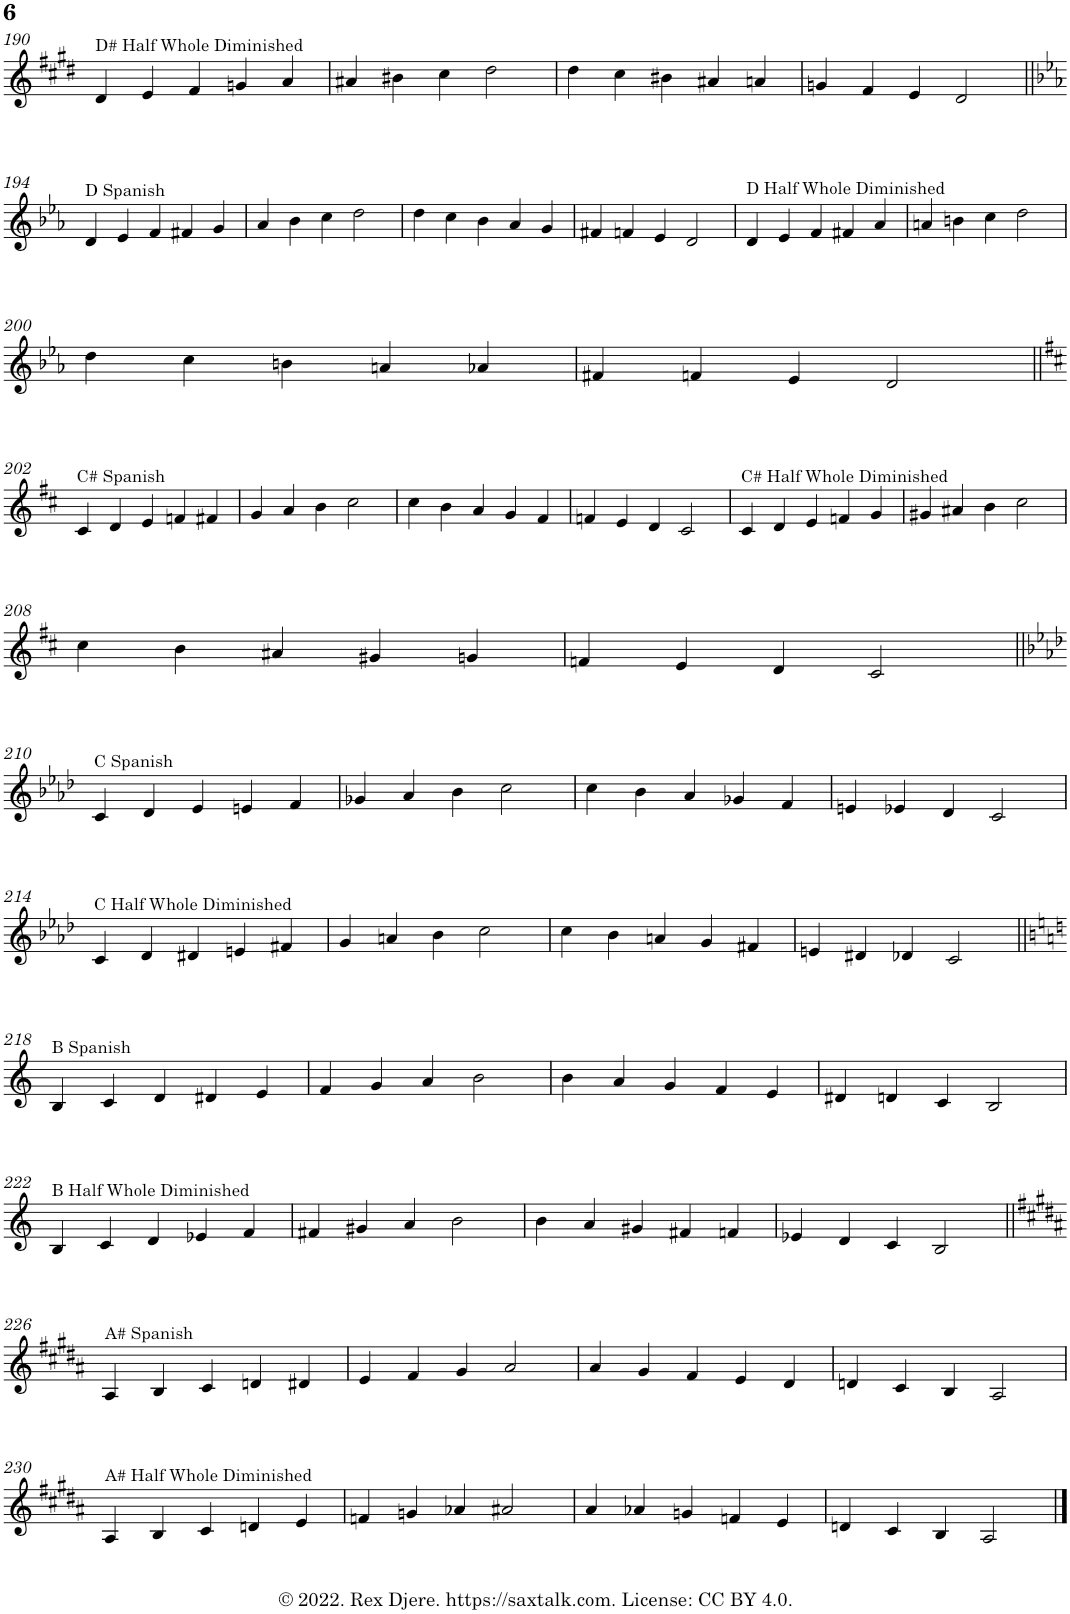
**kern
*part1
*staff1
*I"Alto Saxophone
*I'A. Sax.
!!LO:PB:g=z
*clefG2
*Trd5c9
*k[f#c#g#d#]
*M5/4
=190
!LO:TX:a:t=D# Half Whole Diminished
4d#/
4e/
4f#/
4gn/
4a/
=191
4a#X/
4b#X\
4cc#\
2dd#\
=192
4dd#\
4cc#\
4b#X\
4a#X/
4an/
=193
4gn/
4f#/
4e/
2d#/
!!LO:LB:g=z
=194||
*k[b-e-a-]
!LO:TX:a:t=D Spanish
4d/
4e-/
4f/
4f#X/
4g/
=195
4a-/
4b-\
4cc\
2dd\
=196
4dd\
4cc\
4b-\
4a-/
4g/
=197
4f#X/
4fn/
4e-/
2d/
=198
!LO:TX:a:t=D Half Whole Diminished
4d/
4e-/
4f/
4f#X/
4a-/
=199
4an/
4bn\
4cc\
2dd\
!!LO:LB:g=z
=200
4dd\
4cc\
4bn\
4an/
4a-X/
=201
4f#X/
4fn/
4e-/
2d/
!!LO:LB:g=z
=202||
*k[f#c#]
!LO:TX:a:t=C# Spanish
4c#/
4d/
4e/
4fn/
4f#X/
=203
4g/
4a/
4b\
2cc#\
=204
4cc#\
4b\
4a/
4g/
4f#/
=205
4fn/
4e/
4d/
2c#/
=206
!LO:TX:a:t=C# Half Whole Diminished
4c#/
4d/
4e/
4fn/
4g/
=207
4g#X/
4a#X/
4b\
2cc#\
!!LO:LB:g=z
=208
4cc#\
4b\
4a#X/
4g#X/
4gn/
=209
4fn/
4e/
4d/
2c#/
!!LO:LB:g=z
=210||
*k[b-e-a-d-]
!LO:TX:a:t=C Spanish
4c/
4d-/
4e-/
4en/
4f/
=211
4g-X/
4a-/
4b-\
2cc\
=212
4cc\
4b-\
4a-/
4g-X/
4f/
=213
4en/
4e-X/
4d-/
2c/
!!LO:LB:g=z
=214
!LO:TX:a:t=C Half Whole Diminished
4c/
4d-/
4d#X/
4en/
4f#X/
=215
4g/
4an/
4b-\
2cc\
=216
4cc\
4b-\
4an/
4g/
4f#X/
=217
4en/
4d#X/
4d-X/
2c/
!!LO:LB:g=z
=218||
*k[]
!LO:TX:a:t=B Spanish
4B/
4c/
4d/
4d#X/
4e/
=219
4f/
4g/
4a/
2b\
=220
4b\
4a/
4g/
4f/
4e/
=221
4d#X/
4dn/
4c/
2B/
!!LO:LB:g=z
=222
!LO:TX:a:t=B Half Whole Diminished
4B/
4c/
4d/
4e-X/
4f/
=223
4f#X/
4g#X/
4a/
2b\
=224
4b\
4a/
4g#X/
4f#X/
4fn/
=225
4e-X/
4d/
4c/
2B/
!!LO:LB:g=z
=226||
*k[f#c#g#d#a#]
!LO:TX:a:t=A# Spanish
4A#/
4B/
4c#/
4dn/
4d#X/
=227
4e/
4f#/
4g#/
2a#/
=228
4a#/
4g#/
4f#/
4e/
4d#/
=229
4dn/
4c#/
4B/
2A#/
!!LO:LB:g=z
=230
!LO:TX:a:t=A# Half Whole Diminished
4A#/
4B/
4c#/
4dn/
4e/
=231
4fn/
4gn/
4a-X/
2a#X/
=232
4a#/
4a-X/
4gn/
4fn/
4e/
=233
4dn/
4c#/
4B/
2A#/
==
*-
